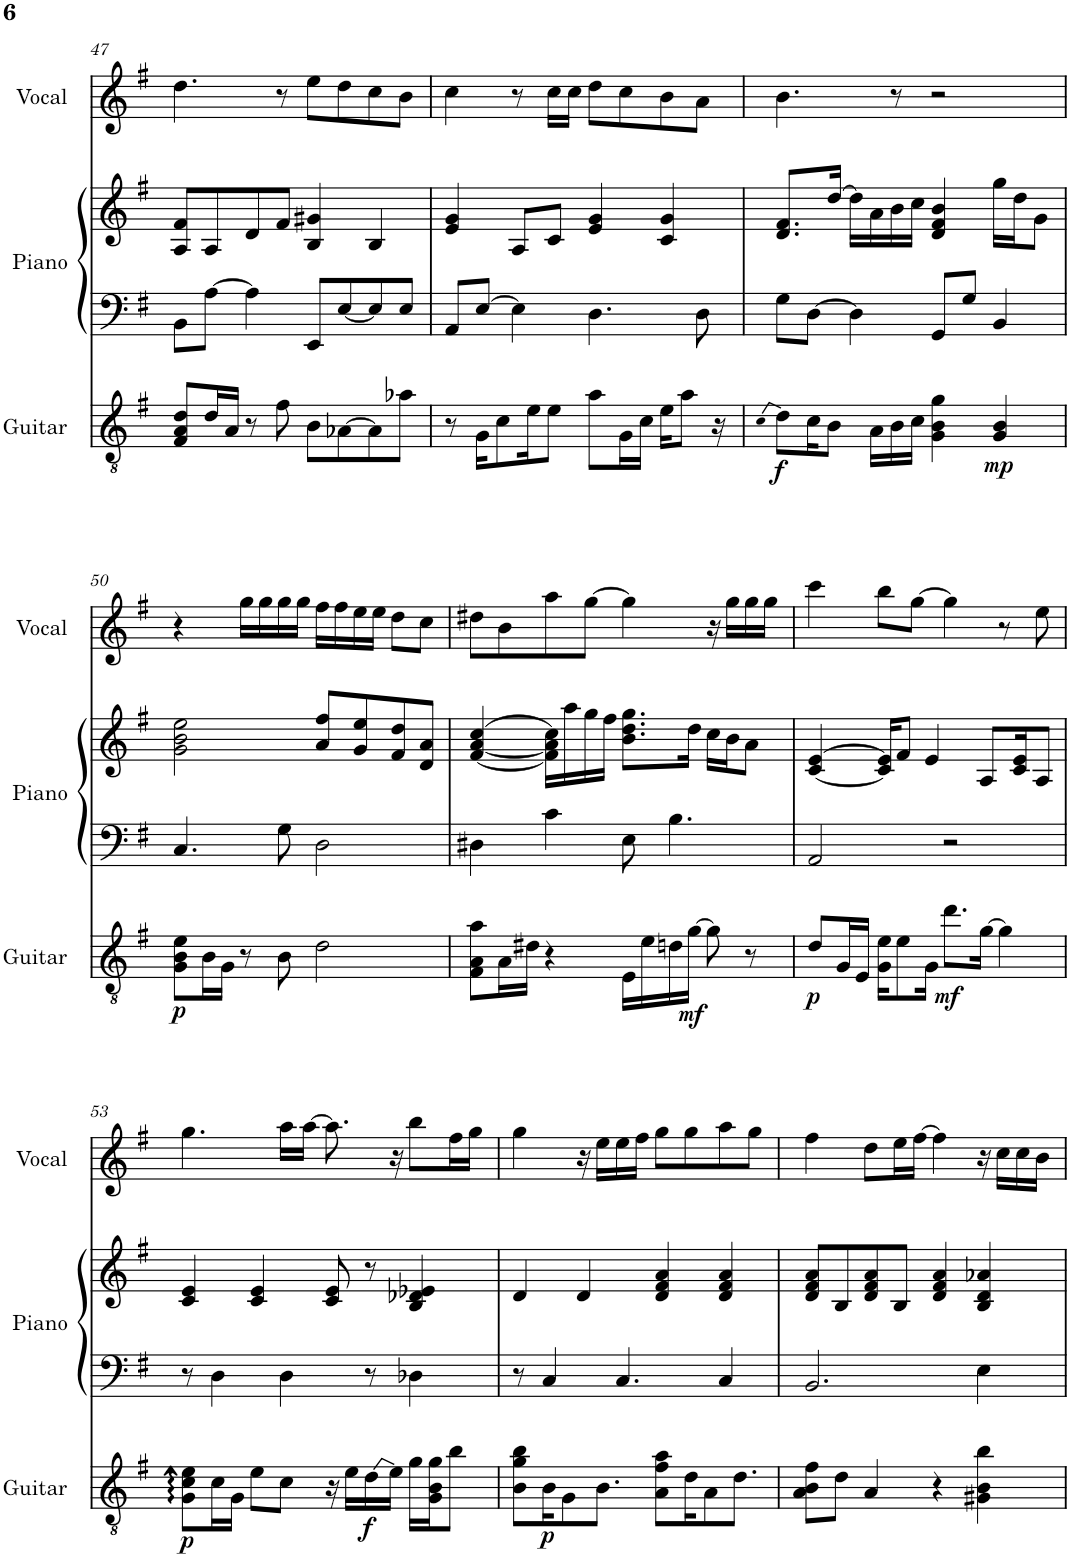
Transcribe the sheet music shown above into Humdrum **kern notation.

**kern	**dynam	**kern	**kern	**kern
*part3	*part3	*part2	*part2	*part1
*staff4	*staff4	*staff3	*staff2	*staff1
*I"Haruki (Guitar)	*	*I"Kazusa (Piano)	*	*I"Setsuna (Vocal)
*I'Guitar	*	*I'Piano	*	*I'Vocal
!!LO:PB:g=z
*clefGv2	*	*clefF4	*clefG2	*clefG2
*k[f#]	*	*k[f#]	*k[f#]	*k[f#]
*M4/4	*	*M4/4	*M4/4	*M4/4
=47	=47	=47	=47	=47
8F#/ 8A/ 8d/L	.	8BB\L	8A/ 8f#/L	4.dd\
16d/L	.	[8A\J	8A/	.
16A/JJ	.	.	.	.
8r	.	4A\]	8d/	.
8f#\	.	.	8f#/J	8r
8B\L	.	8EE/L	4B/ 4g#X/	8ee\L
[8A-X\	.	[8E/	.	8dd\
8A-\]	.	8E/]	4B/	8cc\
8a-X\J	.	8E/J	.	8b\J
=48	=48	=48	=48	=48
8r	.	8AA/L	4e/ 4g/	4cc\
16G\KL	.	[8E/J	.	.
8c\	.	.	.	.
.	.	4E\]	8A/L	8r
16e\K	.	.	.	.
8e\J	.	.	8c/J	16cc\LL
.	.	.	.	16cc\JJ
8a\L	.	4.D\	4e/ 4g/	8dd\L
16G\L	.	.	.	8cc\
16c\JJ	.	.	.	.
16e\KL	.	.	4c/ 4g/	8b\
8a\J	.	.	.	.
.	.	8D\	.	8a\J
16r	.	.	.	.
=49	=49	=49	=49	=49
qc	.	.	.	.
!	!LO:DY:b	!	!	!
8d\L	f	8G\L	8.d/ 8.f#/L	4.b\
16c\K	.	[8D\J	.	.
8B\J	.	.	[16dd/Jk	.
.	.	4D\]	16dd\LL]	.
16A\LL	.	.	16a\	.
16B\	.	.	16b\	8r
16c\JJ	.	.	16cc\JJ	.
4G\ 4B\ 4g\	.	8GG/L	4d/ 4f#/ 4b/	2r
.	.	8G/J	.	.
!	!LO:DY:b	!	!	!
4G/ 4B/	mp	4BB/	16gg\LL	.
.	.	.	16dd\J	.
.	.	.	8g\J	.
!!LO:LB:g=z
=50	=50	=50	=50	=50
!	!LO:DY:b	!	!	!
8G\ 8B\ 8e\L	p	4.C/	2g\ 2b\ 2ee\	4r
16B\L	.	.	.	.
16G\JJ	.	.	.	.
8r	.	.	.	16gg\LL
.	.	.	.	16gg\
8B\	.	8G\	.	16gg\
.	.	.	.	16gg\JJ
2d\	.	2D\	8a/ 8ff#/L	16ff#\LL
.	.	.	.	16ff#\
.	.	.	8g/ 8ee/	16ee\
.	.	.	.	16ee\JJ
.	.	.	8f#/ 8dd/	8dd\L
.	.	.	8d/ 8a/J	8cc\J
=51	=51	=51	=51	=51
8F#\ 8A\ 8a\L	.	4D#X\	[4f#/ [4a/ [4cc/	8dd#X\L
16A\L	.	.	.	8b\
16d#X\JJ	.	.	.	.
4r	.	4c\	16f#\] 16a\] 16cc\]LL	8aa\
.	.	.	16aa\	.
.	.	.	16gg\	[8gg\J
.	.	.	16ff#\JJ	.
16E\LL	.	8E\	8.b\ 8.dd\ 8.gg\L	4gg\]
16e\	.	.	.	.
16dn\	.	4.B\	.	.
!	!LO:DY:b	!	!	!
[16g\JJ	mf	.	16dd\Jk	.
8g\]	.	.	16cc\LL	16r
.	.	.	16b\J	16gg\LL
8r	.	.	8a\J	16gg\
.	.	.	.	16gg\JJ
=52	=52	=52	=52	=52
!	!LO:DY:b	!	!	!
8d/L	p	2AA/	[4c/ [4e/	4ccc\
16G/L	.	.	.	.
16E/JJ	.	.	.	.
16G\ 16e\KL	.	.	16c/] 16e/]KL	8bb\L
8e\	.	.	8f#/J	.
.	.	.	.	[8gg\J
16G\Jk	.	.	4e/	.
!	!LO:DY:b	!	!	!
8.dd\L	mf	2r	.	4gg\]
[16g\Jk	.	.	8A/L	.
4g\]	.	.	.	8ra
.	.	.	16c/ 16e/K	.
.	.	.	8A/J	8ee\
!!LO:LB:g=z
=53	=53	=53	=53	=53
!	!LO:DY:b	!	!	!
8G\ 8c\ 8e\L	p	8r	4c/ 4e/	4.gg\
16c\L	.	4D\	.	.
16G\JJ	.	.	.	.
8e\L	.	.	4c/ 4e/	.
8c\J	.	4D\	.	16aa\LL
.	.	.	.	[16aa\JJ
16r	.	.	8c/ 8e/	8.aa\]
16e\LL	.	.	.	.
!	!LO:DY:b	!	!	!
16d\	f	8r	8r	.
16e\JJ	.	.	.	16r
16g\LL	.	4D-X\	4B/ 4d-X/ 4e-X/	8bb\L
16G\ 16B\ 16g\J	.	.	.	.
8b\J	.	.	.	16ff#\L
.	.	.	.	16gg\JJ
=54	=54	=54	=54	=54
8B\ 8g\ 8b\L	.	8r	4d/	4gg\
!	!LO:DY:b	!	!	!
16B\K	p	4C/	.	.
8G\	.	.	.	.
.	.	.	4d/	16r
8.B\J	.	.	.	16ee\LL
.	.	4.C/	.	16ee\
.	.	.	.	16ff#\JJ
8A\ 8f#\ 8a\L	.	.	4d/ 4f#/ 4a/	8gg\L
16d\K	.	.	.	8gg\
8A\	.	.	.	.
.	.	4C/	4d/ 4f#/ 4a/	8aa\
8.d\J	.	.	.	.
.	.	.	.	8gg\J
=55	=55	=55	=55	=55
8A\ 8B\ 8f#\L	.	2.BB/	8d/ 8f#/ 8a/L	4ff#\
8d\J	.	.	8B/	.
4A/	.	.	8d/ 8f#/ 8a/	8dd\L
.	.	.	8B/J	16ee\L
.	.	.	.	[16ff#\JJ
4r	.	.	4d/ 4f#/ 4a/	4ff#\]
4G#X\ 4B\ 4b\	.	4E\	4B/ 4d/ 4a-X/	16r
.	.	.	.	16cc\LL
.	.	.	.	16cc\
.	.	.	.	16b\JJ
=	=	=	=	=
*-	*-	*-	*-	*-
